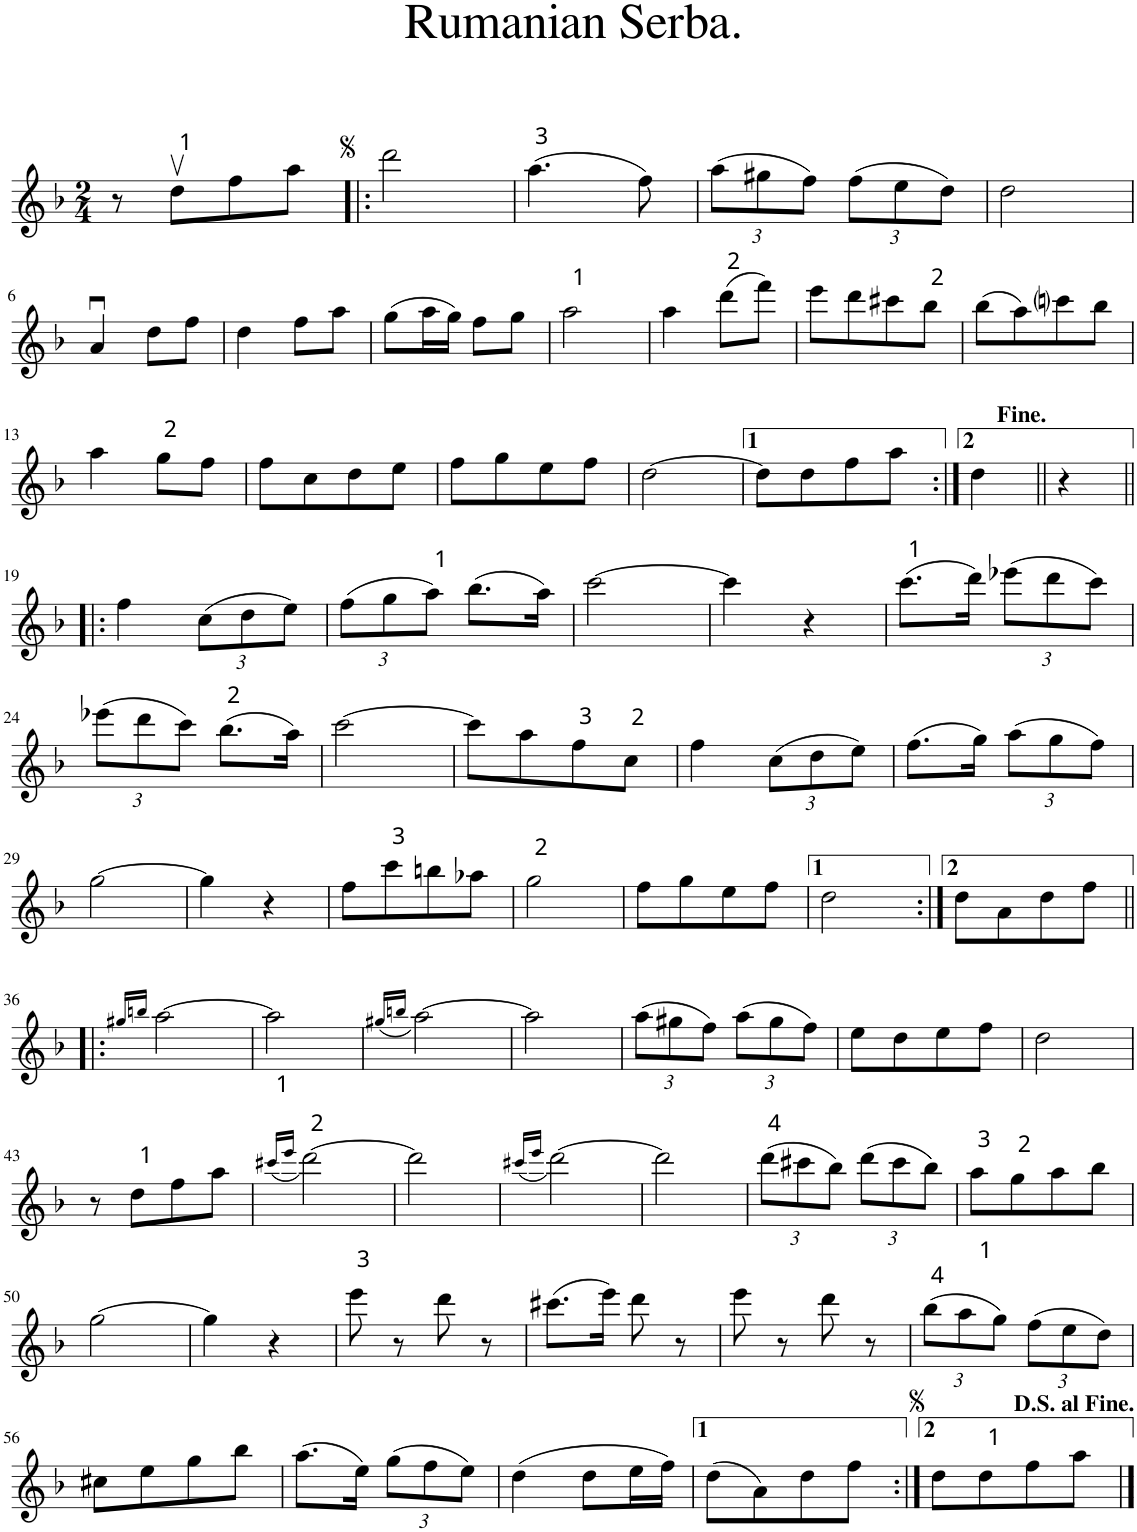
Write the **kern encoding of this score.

**kern
*part1
*staff1
*I"Piano
*I'Pno.
*clefG2
*k[b-]
*d:
*M2/4
=1
8r
8ddv\L
8ff\
8aa\J
=2!|:
2ddd\
=3
(4.aa\
8ff\)
=4
*Xbrackettup
(12aa\L
12gg#X\
12ff\J)
(12ff\L
12ee\
12dd\J)
=5
2dd\
!!LO:LB:g=z
=6
4au/
8dd\L
8ff\J
=7
4dd\
8ff\L
8aa\J
=8
(8gg\L
16aa\L
16gg\JJ)
8ff\L
8gg\J
=9
2aa\
=10
4aa\
(8ddd\L
8fff\J)
=11
8eee\L
8ddd\
8ccc#X\
8bb-\J
=12
(8bb-\L
8aa\)
8cccni\
8bb-\J
!!LO:LB:g=z
=13
4aa\
8gg\L
8ff\J
=14
8ff\L
8cc\
8dd\
8ee\J
=15
8ff\L
8gg\
8ee\
8ff\J
=16
[2dd\
=17
8dd\L]
8dd\
8ff\
8aa\J
=18:|!
4dd\
=18X1||
4r
!!LO:LB:g=z
=19!|:
4ff\
(12cc\L
12dd\
12ee\J)
=20
(12ff\L
12gg\
12aa\J)
(8.bb-\L
16aa\Jk)
=21
[2ccc\
=22
4ccc\]
4r
=23
(8.ccc\L
16ddd\Jk)
(12eee-X\L
12ddd\
12ccc\J)
!!LO:LB:g=z
=24
(12eee-X\L
12ddd\
12ccc\J)
(8.bb-\L
16aa\Jk)
=25
[2ccc\
=26
8ccc\L]
8aa\
8ff\
8cc\J
=27
4ff\
(12cc\L
12dd\
12ee\J)
=28
(8.ff\L
16gg\Jk)
(12aa\L
12gg\
12ff\J)
!!LO:LB:g=z
=29
[2gg\
=30
4gg\]
4r
=31
8ff\L
8ccc\
8bbn\
8aa-X\J
=32
2gg\
=33
8ff\L
8gg\
8ee\
8ff\J
=34
2dd\
=35:|!
8dd\L
8a\
8dd\
8ff\J
!!LO:LB:g=z
=36!|:
16qgg#X/LL
16qbbn/JJ
[2aa\
=37
2aa\]
=38
(16qgg#X/LL
16qbbn/JJ
[2aa\)
=39
2aa\]
=40
(12aa\L
12gg#X\
12ff\J)
(12aa\L
12gg#\
12ff\J)
=41
8ee\L
8dd\
8ee\
8ff\J
=42
2dd\
!!LO:LB:g=z
=43
8r
8dd\L
8ff\
8aa\J
=44
(16qccc#X/LL
16qeee/JJ
[2ddd\)
=45
2ddd\]
=46
(16qccc#X/LL
16qeee/JJ
[2ddd\)
=47
2ddd\]
=48
(12ddd\L
12ccc#X\
12bb-\J)
(12ddd\L
12ccc#\
12bb-\J)
=49
8aa<\L
8gg\
8aa\
8bb-\J
!!LO:LB:g=z
=50
[2gg\
=51
4gg\]
4r
=52
8eee\
8r
8ddd\
8r
=53
(8.ccc#X\L
16eee\Jk)
8ddd\
8r
=54
8eee\
8r
8ddd\
8r
=55
(12bb-\L
12aa\
12gg\J)
(12ff\L
12ee\
12dd\J)
!!LO:LB:g=z
=56
8cc#X\L
8ee\
8gg\
8bb-\J
=57
(8.aa\L
16ee\Jk)
(12gg\L
12ff\
12ee\J)
=58
(4dd\
8dd\L
16ee\L
16ff\JJ)
=59
(8dd\L
8a\)
8dd\
8ff\J
=60:|!
8dd\L
8dd\
8ff\
8aa\J
==
*-
